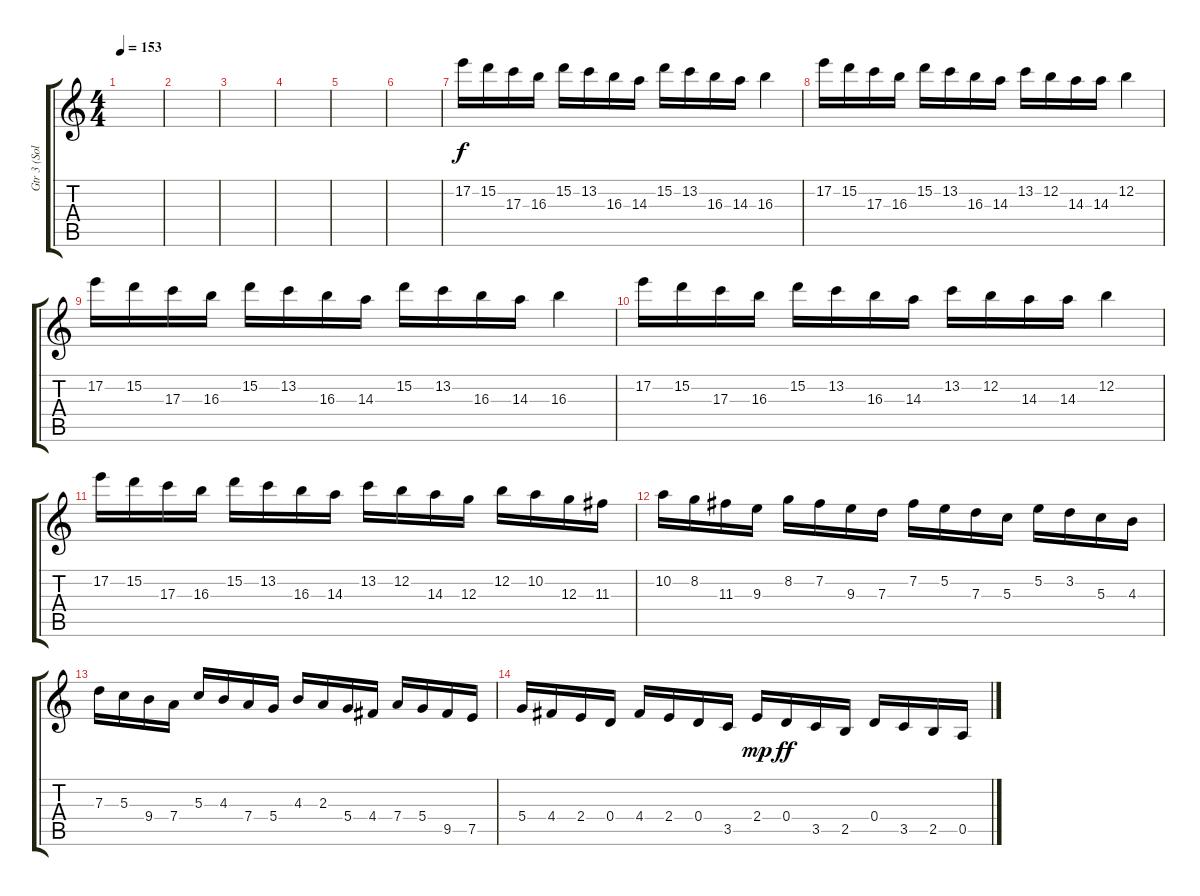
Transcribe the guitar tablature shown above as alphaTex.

\track ("Gtr 3 (Solo low)" "Gtr 3 (Sol") {instrument overdrivenguitar}
\staff {score tabs}
\tuning (E4 B3 G3 D3 A2 E2) {hide}
\ts (4 4)
\tempo 153
\clef g2
\ks c
|
|
|
|
|
|
17.2.16 15.2.16 17.3.16 16.3.16 15.2.16 13.2.16 16.3.16 14.3.16 15.2.16 13.2.16 16.3.16 14.3.16 16.3.4 |
17.2.16 15.2.16 17.3.16 16.3.16 15.2.16 13.2.16 16.3.16 14.3.16 13.2.16 12.2.16 14.3.16 14.3.16 12.2.4 |
17.2.16 15.2.16 17.3.16 16.3.16 15.2.16 13.2.16 16.3.16 14.3.16 15.2.16 13.2.16 16.3.16 14.3.16 16.3.4 |
17.2.16 15.2.16 17.3.16 16.3.16 15.2.16 13.2.16 16.3.16 14.3.16 13.2.16 12.2.16 14.3.16 14.3.16 12.2.4 |
17.2.16 15.2.16 17.3.16 16.3.16 15.2.16 13.2.16 16.3.16 14.3.16 13.2.16 12.2.16 14.3.16 12.3.16 12.2.16 10.2.16 12.3.16 11.3.16 |
10.2.16 8.2.16 11.3.16 9.3.16 8.2.16 7.2.16 9.3.16 7.3.16 7.2.16 5.2.16 7.3.16 5.3.16 5.2.16 3.2.16 5.3.16 4.3.16 |
7.3.16 5.3.16 9.4.16 7.4.16 5.3.16 4.3.16 7.4.16 5.4.16 4.3.16 2.3.16 5.4.16 4.4.16 7.4.16 5.4.16 9.5.16 7.5.16 |
5.4.16 4.4.16 2.4.16 0.4.16 4.4.16 2.4.16 0.4.16 3.5.16 2.4.16{dy mp} 0.4.16{dy ff} 3.5.16 2.5.16 0.4.16 3.5.16 2.5.16 0.5.16
